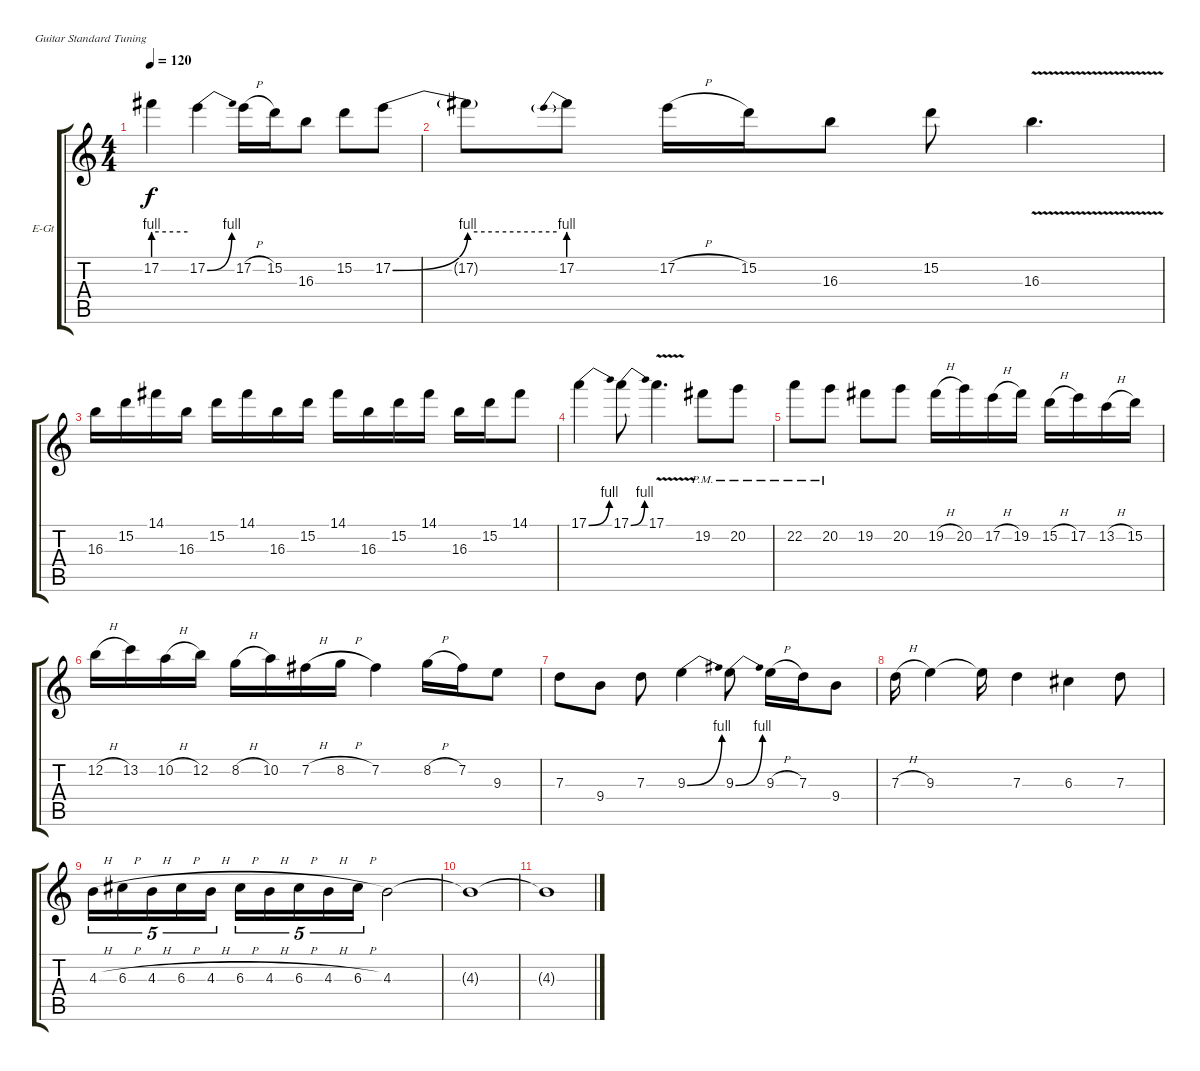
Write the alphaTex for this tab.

\defaultSystemsLayout 4
\bracketExtendMode groupsimilarinstruments
\firstSystemTrackNameOrientation horizontal
\otherSystemsTrackNameOrientation horizontal
\track ("Hammett" "E-Gt") {instrument distortionguitar}
\staff {score tabs}
\tuning (E4 B3 G3 D3 A2 E2)
\ts (4 4)
\tempo 120
\clef g2
\ks c
17.2{be (hold 0 4 60 4) t}.4{dy f} 17.2{be (bend 0 0 60 4)}.4 17.2{h}.16 15.2.16 16.3.8 15.2.8 17.2{be (bend 0 0 60 4)}.8 |
17.2{be (hold 0 4 60 4) t}.8 17.2{be (prebend 0 4 60 4)}.8 17.2{h}.16 15.2.16 16.3.8 15.2.8 16.3{v}.4{d} |
16.3.16 15.2.16 14.1.16 16.3.16 15.2.16 14.1.16 16.3.16 15.2.16 14.1.16 16.3.16 15.2.16 14.1.16 16.3.16 15.2.16 14.1.8 |
17.1{be (bend 0 0 60 4)}.4 17.1{be (bend 0 0 60 4)}.8 17.1{v}.4{d} 19.2{pm}.8 20.2{pm}.8 |
22.2{pm}.8 20.2{pm}.8 19.2.8 20.2.8 19.2{h}.16 20.2.16 17.2{h}.16 19.2.16 15.2{h}.16 17.2.16 13.2{h}.16 15.2.16 |
12.2{h}.16 13.2.16 10.2{h}.16 12.2.16 8.2{h}.16 10.2.16 7.2{h}.16 8.2{h}.16 7.2.4 8.2{h}.16 7.2.16 9.3.8 |
7.3.8 9.4.8 7.3.8 9.3{be (bend 0 0 60 4)}.4 9.3{be (bend 0 0 60 4)}.8 9.3{h}.16 7.3.16 9.4.8 |
7.3{h}.16 9.3.4 9.3{t}.16 7.3.4 6.3.4 7.3.8 |
4.3{h}.16{tu (5 4)} 6.3{h}.16{tu (5 4)} 4.3{h}.16{tu (5 4)} 6.3{h}.16{tu (5 4)} 4.3{h}.16{tu (5 4)} 6.3{h}.16{tu (5 4)} 4.3{h}.16{tu (5 4)} 6.3{h}.16{tu (5 4)} 4.3{h}.16{tu (5 4)} 6.3{h}.16{tu (5 4)} 4.3.2 |
4.3{t}.1 |
4.3{t}.1
